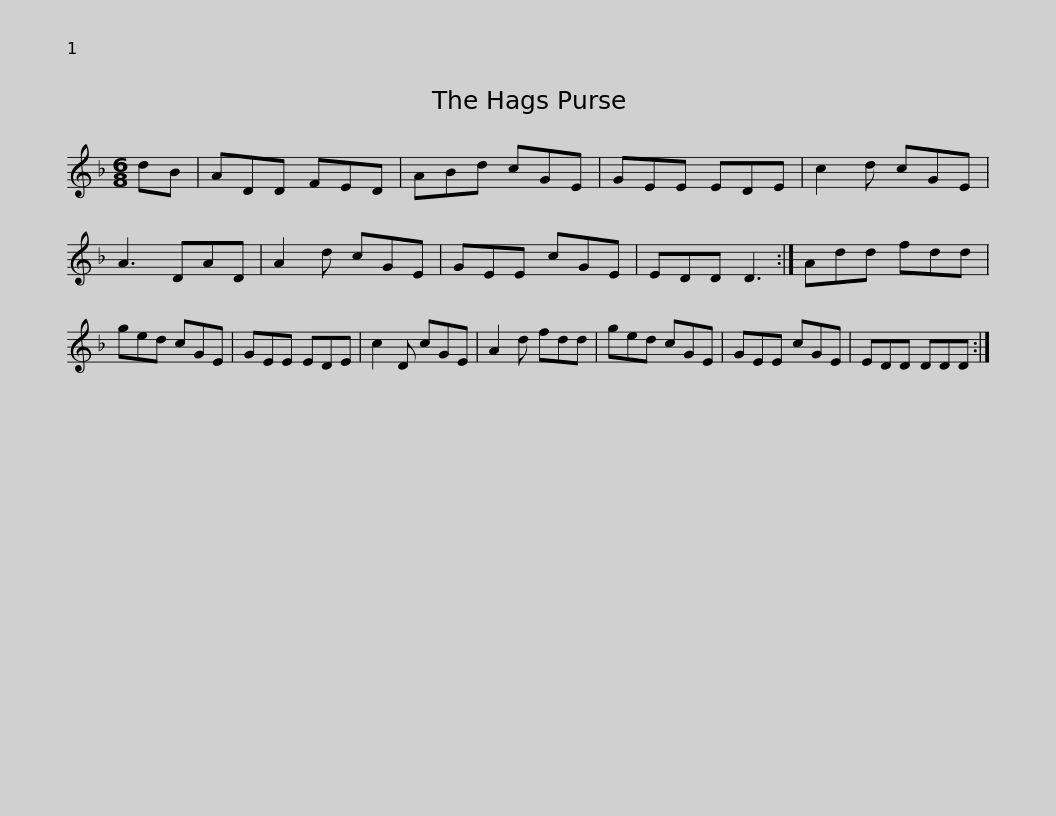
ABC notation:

X:1
L:1/8
M:6/8
I:linebreak $
K:Dmin
V:1 treble
V:1
 dB | ADD FED | ABd cGE | GEE EDE | c2 d cGE | %5
 A3 DAD | A2 d cGE | GEE cGE |$ EDD D3 :| Add fdd | %10
 ged cGE | GEE EDE | c2 D cGE | A2 d fdd | ged cGE | %15
 GEE cGE |$ EDD DDD :| %17
